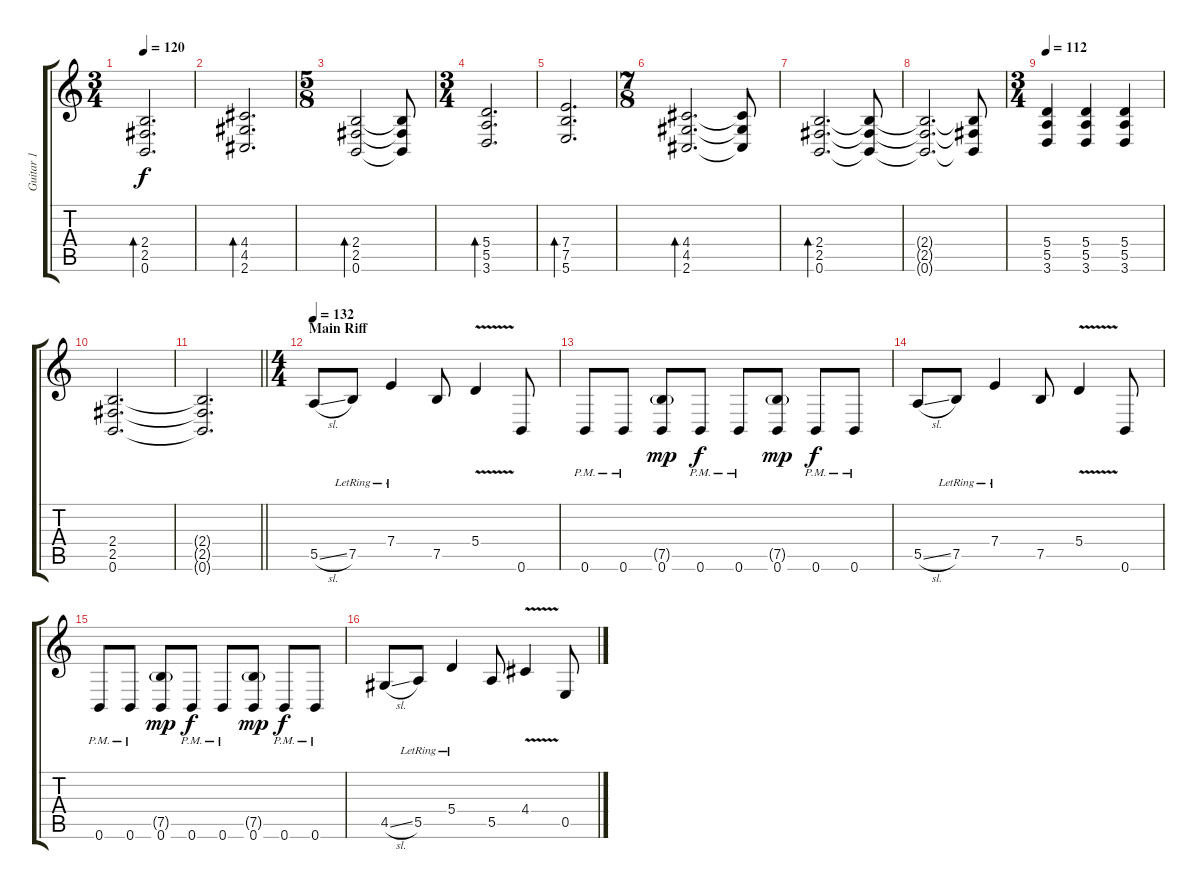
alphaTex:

\track ("Guitar 1" "Guitar 1") {instrument distortionguitar}
\staff {score tabs}
\tuning (B3 Gb3 D3 A2 E2 B1) {hide}
\ts (3 4)
\tempo 120
\clef g2
\ks c
(2.4 2.5 0.6).2{d bd 120 dy f} |
(4.4 4.5 2.6).2{d bd 120} |
\ts (5 8)
(2.4 2.5 0.6).2{bd 120} (2.4{t} 2.5{t} 0.6{t}).8 |
\ts (3 4)
(5.4 5.5 3.6).2{d bd 120} |
(7.4 7.5 5.6).2{d bd 120} |
\ts (7 8)
(4.4 4.5 2.6).2{d bd 120} (4.4{t} 4.5{t} 2.6{t}).8 |
(2.4 2.5 0.6).2{d bd 120} (2.4{t} 2.5{t} 0.6{t}).8 |
(2.4{t} 2.5{t} 0.6{t}).2{d} (2.4{t} 2.5{t} 0.6{t}).8 |
\ts (3 4)
\tempo 112
(5.4 5.5 3.6).4{volume 13} (5.4 5.5 3.6).4 (5.4 5.5 3.6).4 |
(2.4 2.5 0.6).2{d} |
\barLineRight lightlight
(2.4{t} 2.5{t} 0.6{t}).2{d} |
\ts (4 4)
\section ("" "Main Riff")
\tempo 132
5.5{sl}.8{instrument overdrivenguitar} 7.5{lr}.8 7.4{lr}.4 7.5.8 5.4{v}.4 0.6.8 |
0.6{pm}.8 0.6{pm}.8 (7.5{g} 0.6).8{dy mp} 0.6{pm}.8{dy f} 0.6{pm}.8 (7.5{g} 0.6).8{dy mp} 0.6{pm}.8{dy f} 0.6{pm}.8 |
5.5{sl}.8 7.5{lr}.8 7.4{lr}.4 7.5.8 5.4{v}.4 0.6.8 |
0.6{pm}.8 0.6{pm}.8 (7.5{g} 0.6).8{dy mp} 0.6{pm}.8{dy f} 0.6{pm}.8 (7.5{g} 0.6).8{dy mp} 0.6{pm}.8{dy f} 0.6{pm}.8 |
4.5{sl}.8 5.5{lr}.8 5.4{lr}.4 5.5.8 4.4{v}.4 0.5.8
